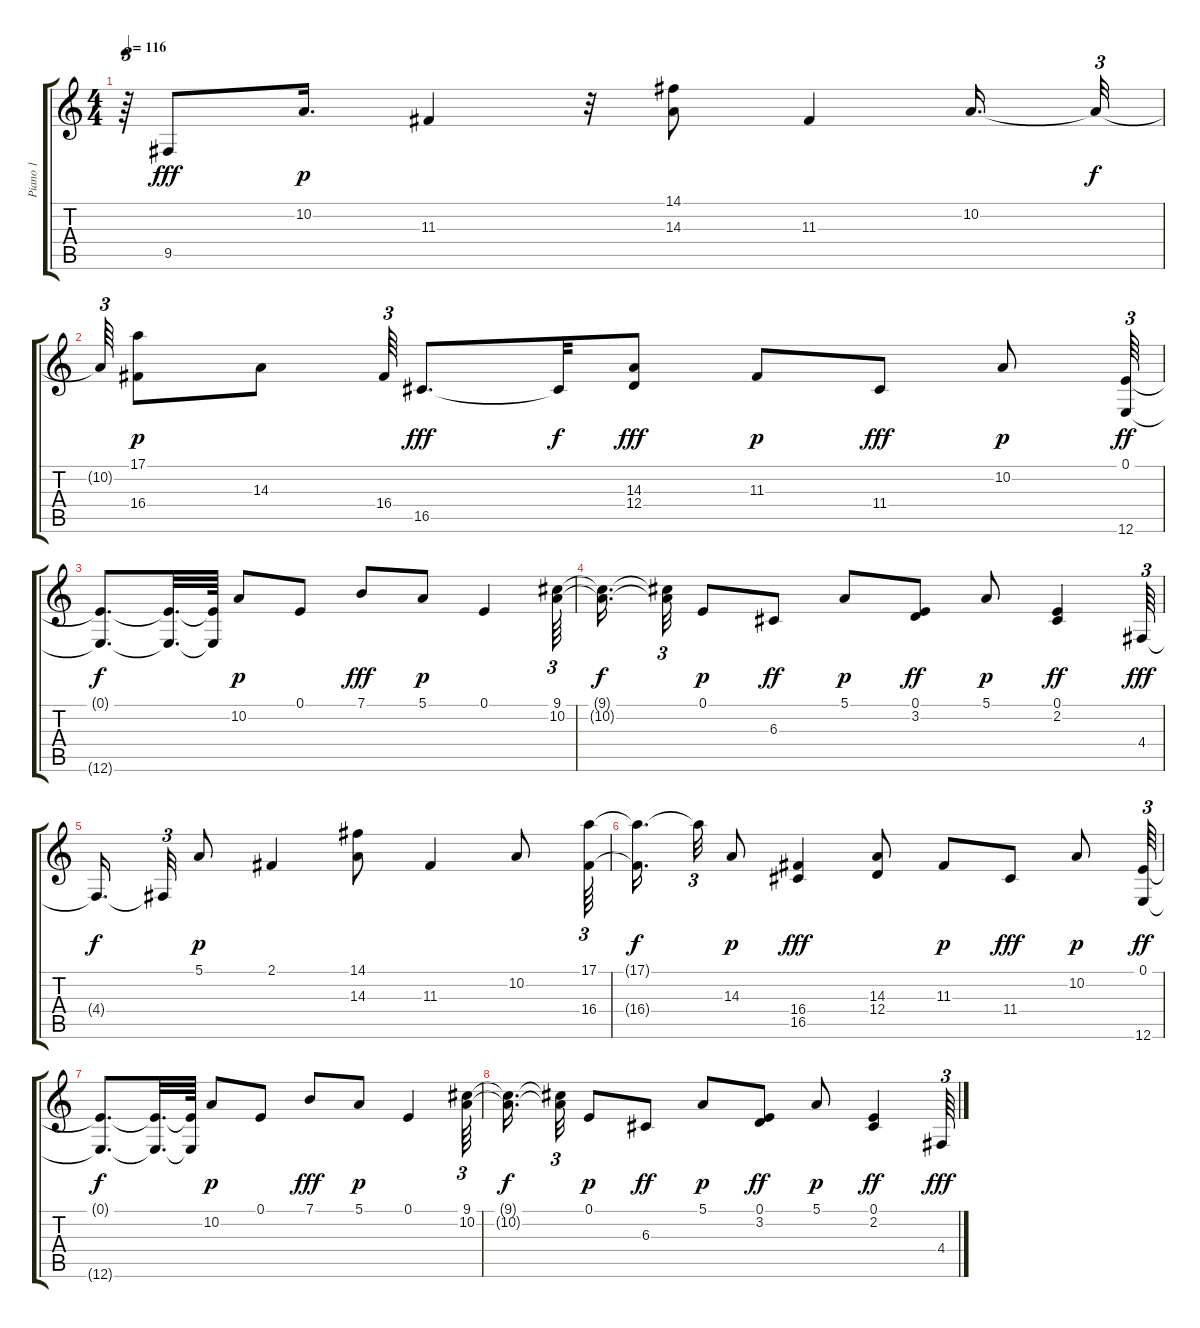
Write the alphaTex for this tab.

\track ("Piano 1 " "Piano 1 ") {instrument acousticgrandpiano}
\staff {score tabs}
\tuning (E4 B3 G3 D3 A2 E2) {hide}
\ts (4 4)
\tempo 116
\clef g2
\ks c
r.64{tu (3 2) dy p} 9.5.8{dy fff} 10.2.16{d dy p} 11.3.4 r.32 (14.1 14.3).8 11.3.4 10.2.16{d} 10.2{t}.32{tu (3 2) dy f} |
10.2{t}.64{tu (3 2)} (17.1 16.4).8{dy p} 14.3.8 16.4.64{tu (3 2)} 16.5.8{d dy fff} 16.5{t}.32{dy f} (14.3 12.4).8{dy fff} 11.3.8{dy p} 11.4.8{dy fff} 10.2.8{dy p} (0.1 12.6).64{tu (3 2) dy ff} |
(0.1{t} 12.6{t}).8{d dy f} (0.1{t} 12.6{t}).32{d} (0.1{t} 12.6{t}).64 10.2.8{dy p} 0.1.8 7.1.8{dy fff} 5.1.8{dy p} 0.1.4 (9.1 10.2).64{tu (3 2)} |
(9.1{t} 10.2{t}).16{d dy f} (9.1{t} 10.2{t}).32{tu (3 2)} 0.1.8{dy p} 6.3.8{dy ff} 5.1.8{dy p} (0.1 3.2).8{dy ff} 5.1.8{dy p} (0.1 2.2).4{dy ff} 4.4.64{tu (3 2) dy fff} |
4.4{t}.16{d dy f} 4.4{t}.32{tu (3 2)} 5.1.8{dy p} 2.1.4 (14.1 14.3).8 11.3.4 10.2.8 (17.1 16.4).64{tu (3 2)} |
(17.1{t} 16.4{t}).16{d dy f} 17.1{t}.32{tu (3 2)} 14.3.8{dy p} (16.4 16.5).4{dy fff} (14.3 12.4).8 11.3.8{dy p} 11.4.8{dy fff} 10.2.8{dy p} (0.1 12.6).64{tu (3 2) dy ff} |
(0.1{t} 12.6{t}).8{d dy f} (0.1{t} 12.6{t}).32{d} (0.1{t} 12.6{t}).64 10.2.8{dy p} 0.1.8 7.1.8{dy fff} 5.1.8{dy p} 0.1.4 (9.1 10.2).64{tu (3 2)} |
(9.1{t} 10.2{t}).16{d dy f} (9.1{t} 10.2{t}).32{tu (3 2)} 0.1.8{dy p} 6.3.8{dy ff} 5.1.8{dy p volume 13} (0.1 3.2).8{dy ff} 5.1.8{dy p} (0.1 2.2).4{dy ff} 4.4.64{tu (3 2) dy fff volume 13}
